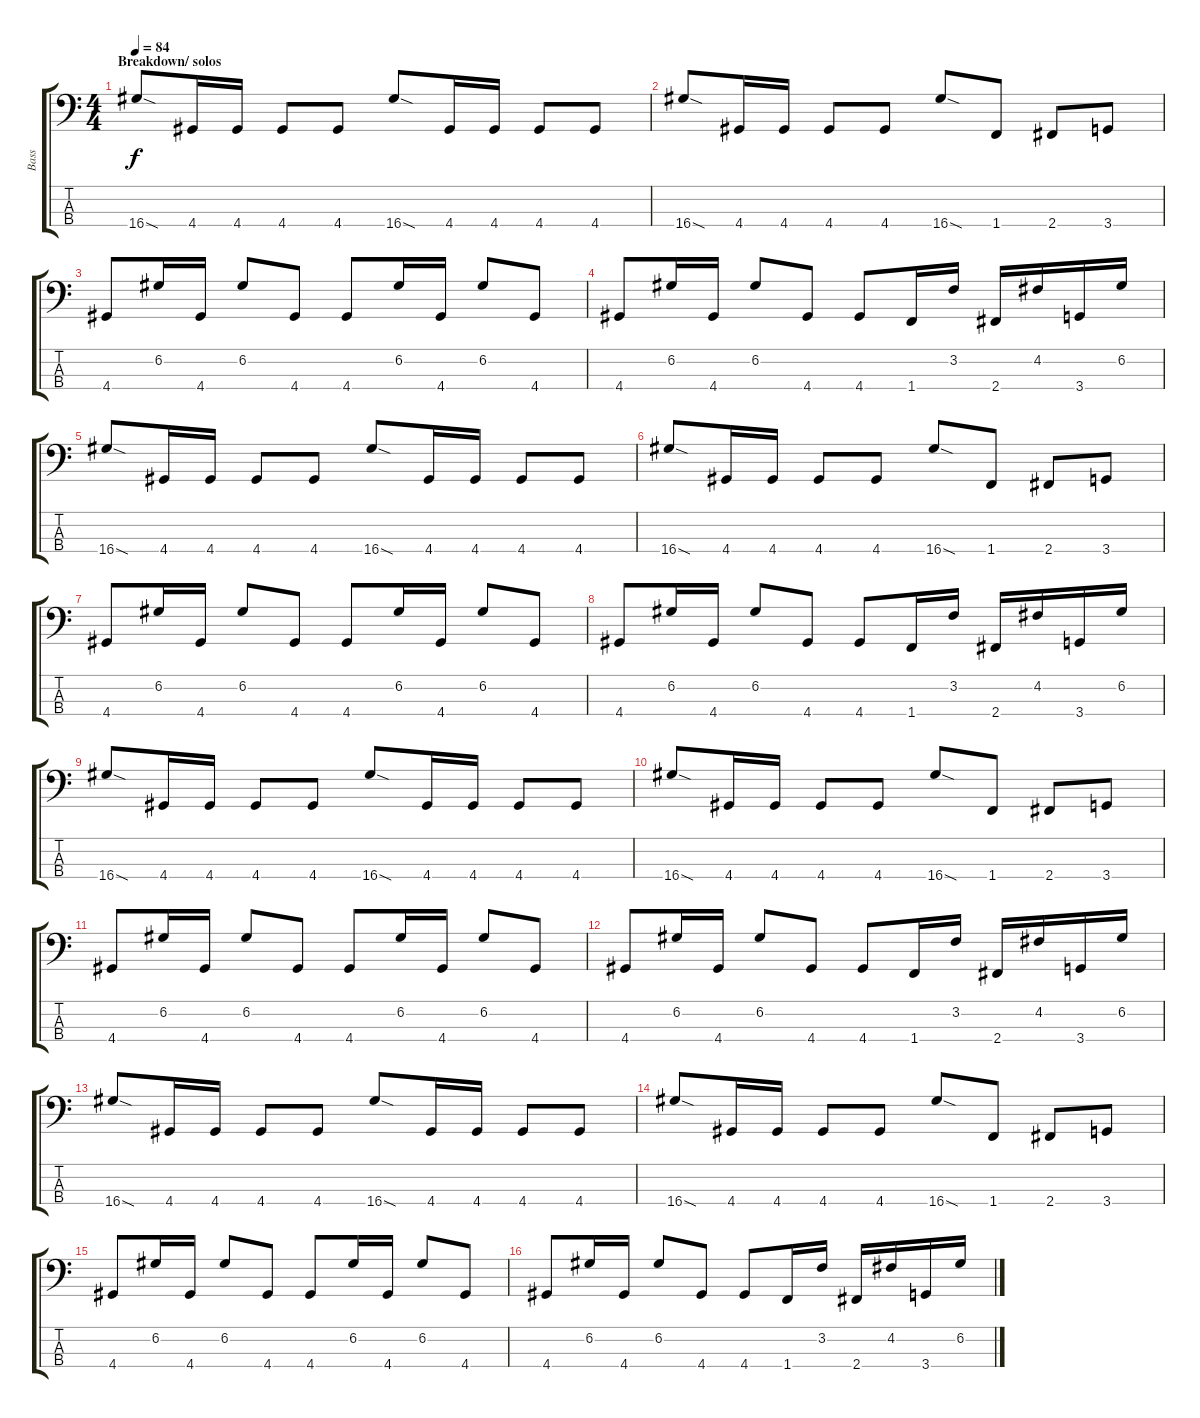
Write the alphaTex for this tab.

\track ("Bass" "Bass") {instrument electricbassfinger}
\staff {score tabs}
\tuning (G2 D2 A1 E1) {hide}
\ts (4 4)
\section ("" "Breakdown/ solos")
\tempo 84
\clef f4
\ks c
16.4{sod}.8{dy f} 4.4.16 4.4.16 4.4.8 4.4.8 16.4{sod}.8 4.4.16 4.4.16 4.4.8 4.4.8 |
16.4{sod}.8 4.4.16 4.4.16 4.4.8 4.4.8 16.4{sod}.8 1.4.8 2.4.8 3.4.8 |
4.4.8 6.2.16 4.4.16 6.2.8 4.4.8 4.4.8 6.2.16 4.4.16 6.2.8 4.4.8 |
4.4.8 6.2.16 4.4.16 6.2.8 4.4.8 4.4.8 1.4.16 3.2.16 2.4.16 4.2.16 3.4.16 6.2.16 |
16.4{sod}.8 4.4.16 4.4.16 4.4.8 4.4.8 16.4{sod}.8 4.4.16 4.4.16 4.4.8 4.4.8 |
16.4{sod}.8 4.4.16 4.4.16 4.4.8 4.4.8 16.4{sod}.8 1.4.8 2.4.8 3.4.8 |
4.4.8 6.2.16 4.4.16 6.2.8 4.4.8 4.4.8 6.2.16 4.4.16 6.2.8 4.4.8 |
4.4.8 6.2.16 4.4.16 6.2.8 4.4.8 4.4.8 1.4.16 3.2.16 2.4.16 4.2.16 3.4.16 6.2.16 |
16.4{sod}.8 4.4.16 4.4.16 4.4.8 4.4.8 16.4{sod}.8 4.4.16 4.4.16 4.4.8 4.4.8 |
16.4{sod}.8 4.4.16 4.4.16 4.4.8 4.4.8 16.4{sod}.8 1.4.8 2.4.8 3.4.8 |
4.4.8 6.2.16 4.4.16 6.2.8 4.4.8 4.4.8 6.2.16 4.4.16 6.2.8 4.4.8 |
4.4.8 6.2.16 4.4.16 6.2.8 4.4.8 4.4.8 1.4.16 3.2.16 2.4.16 4.2.16 3.4.16 6.2.16 |
16.4{sod}.8 4.4.16 4.4.16 4.4.8 4.4.8 16.4{sod}.8 4.4.16 4.4.16 4.4.8 4.4.8 |
16.4{sod}.8 4.4.16 4.4.16 4.4.8 4.4.8 16.4{sod}.8 1.4.8 2.4.8 3.4.8 |
4.4.8 6.2.16 4.4.16 6.2.8 4.4.8 4.4.8 6.2.16 4.4.16 6.2.8 4.4.8 |
4.4.8 6.2.16 4.4.16 6.2.8 4.4.8 4.4.8 1.4.16 3.2.16 2.4.16 4.2.16 3.4.16 6.2.16
